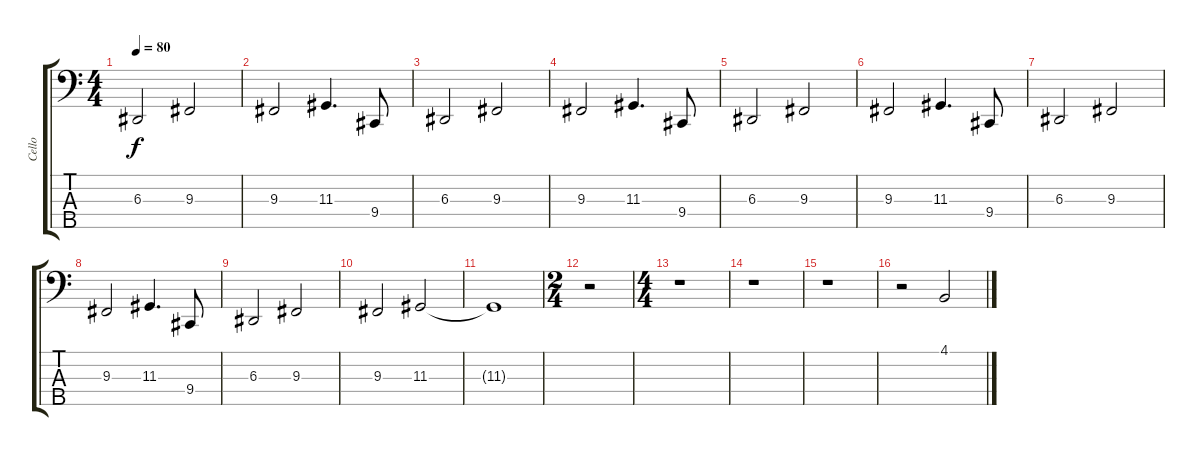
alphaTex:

\track ("Cello" "Cello") {instrument stringensemble1}
\staff {score tabs}
\tuning (G2 D2 A1 E1 B0) {hide}
\ts (4 4)
\tempo 80
\clef f4
\ks c
6.3.2{dy f} 9.3.2 |
9.3.2 11.3.4{d} 9.4.8 |
6.3.2 9.3.2 |
9.3.2 11.3.4{d} 9.4.8 |
6.3.2 9.3.2 |
9.3.2 11.3.4{d} 9.4.8 |
6.3.2 9.3.2 |
9.3.2 11.3.4{d} 9.4.8 |
6.3.2 9.3.2 |
9.3.2 11.3.2 |
11.3{t}.1 |
\ts (2 4)
r.2 |
\ts (4 4)
r.1 |
r.1 |
r.1 |
r.2{volume 0} 4.1.2{volume 10}
